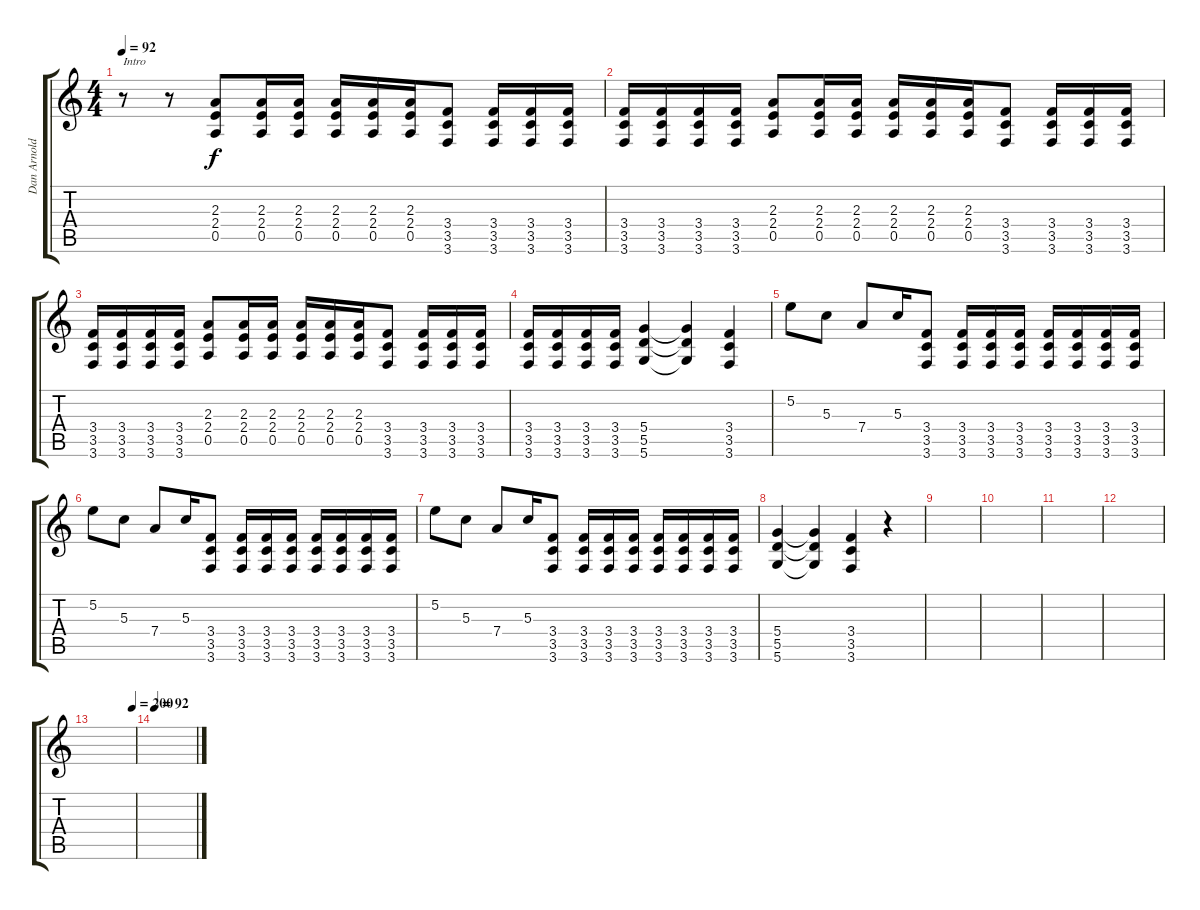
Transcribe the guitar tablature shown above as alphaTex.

\track ("Dan Arnold" "Dan Arnold") {instrument overdrivenguitar}
\staff {score tabs}
\tuning (E4 B3 G3 D3 A2 D2) {hide}
\ts (4 4)
\tempo 92
\clef g2
\ks c
r.8{txt "Intro" dy f instrument overdrivenguitar} r.8 (2.3 2.4 0.5).8 (2.3 2.4 0.5).16 (2.3 2.4 0.5).16 (2.3 2.4 0.5).16 (2.3 2.4 0.5).16 (2.3 2.4 0.5).16 (3.4 3.5 3.6).8 (3.4 3.5 3.6).16 (3.4 3.5 3.6).16 (3.4 3.5 3.6).16 |
(3.4 3.5 3.6).16 (3.4 3.5 3.6).16 (3.4 3.5 3.6).16 (3.4 3.5 3.6).16 (2.3 2.4 0.5).8 (2.3 2.4 0.5).16 (2.3 2.4 0.5).16 (2.3 2.4 0.5).16 (2.3 2.4 0.5).16 (2.3 2.4 0.5).16 (3.4 3.5 3.6).8 (3.4 3.5 3.6).16 (3.4 3.5 3.6).16 (3.4 3.5 3.6).16 |
(3.4 3.5 3.6).16 (3.4 3.5 3.6).16 (3.4 3.5 3.6).16 (3.4 3.5 3.6).16 (2.3 2.4 0.5).8 (2.3 2.4 0.5).16 (2.3 2.4 0.5).16 (2.3 2.4 0.5).16 (2.3 2.4 0.5).16 (2.3 2.4 0.5).16 (3.4 3.5 3.6).8 (3.4 3.5 3.6).16 (3.4 3.5 3.6).16 (3.4 3.5 3.6).16 |
(3.4 3.5 3.6).16 (3.4 3.5 3.6).16 (3.4 3.5 3.6).16 (3.4 3.5 3.6).16 (5.4 5.5 5.6).4 (5.4{t} 5.5{t} 5.6{t}).4 (3.4 3.5 3.6).4 |
5.2.8 5.3.8 7.4.8 5.3.16 (3.4 3.5 3.6).8 (3.4 3.5 3.6).16 (3.4 3.5 3.6).16 (3.4 3.5 3.6).16 (3.4 3.5 3.6).16 (3.4 3.5 3.6).16 (3.4 3.5 3.6).16 (3.4 3.5 3.6).16 |
5.2.8 5.3.8 7.4.8 5.3.16 (3.4 3.5 3.6).8 (3.4 3.5 3.6).16 (3.4 3.5 3.6).16 (3.4 3.5 3.6).16 (3.4 3.5 3.6).16 (3.4 3.5 3.6).16 (3.4 3.5 3.6).16 (3.4 3.5 3.6).16 |
5.2.8 5.3.8 7.4.8 5.3.16 (3.4 3.5 3.6).8 (3.4 3.5 3.6).16 (3.4 3.5 3.6).16 (3.4 3.5 3.6).16 (3.4 3.5 3.6).16 (3.4 3.5 3.6).16 (3.4 3.5 3.6).16 (3.4 3.5 3.6).16 |
(5.4 5.5 5.6).4 (5.4{t} 5.5{t} 5.6{t}).4 (3.4 3.5 3.6).4 r.4 |
|
|
|
|
\tempo (200 0.9375)
|
\tempo 92
